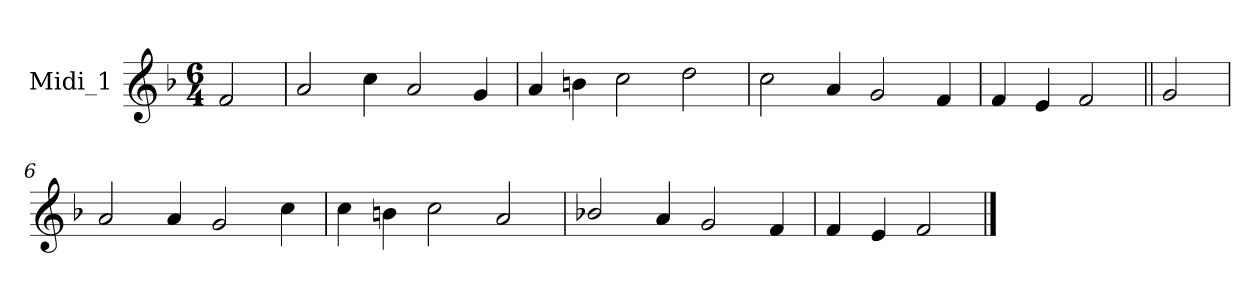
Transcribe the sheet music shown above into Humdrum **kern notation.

**kern
*part1
*staff1
*I"Midi_1
*clefG2
*k[b-]
*F:
*M6/4
=
2f
=1
2a
4cc
2a
4g
=2
4a
4bn
2cc
2dd
=3
2cc
4a
2g
4f
=4
4f
4e
2f
!!LO:LB:g=z
=5||
2g
=6
2a
4a
2g
4cc
=7
4cc
4bn
2cc
2a
=8
2b-X/
4a
2g
4f
=9
4f
4e
2f
==
*-
